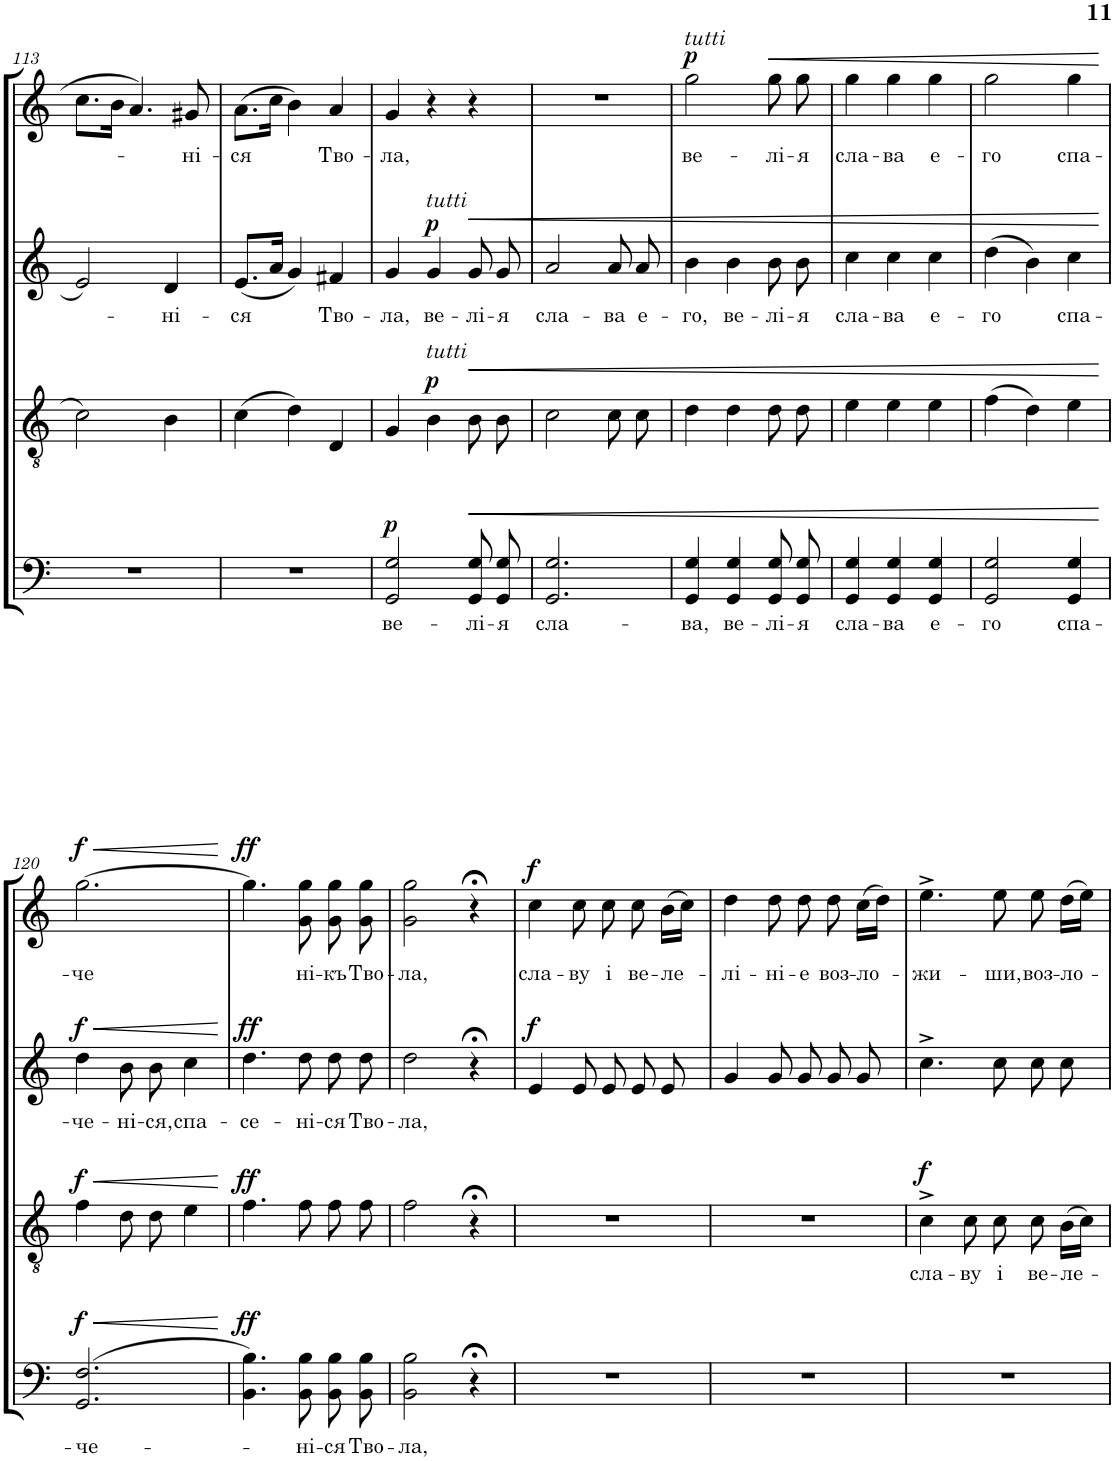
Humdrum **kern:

**kern	**text	**dynam	**kern	**text	**dynam	**kern	**text	**dynam	**kern	**text	**dynam
*part4	*part4	*part4	*part3	*part3	*part3	*part2	*part2	*part2	*part1	*part1	*part1
*staff4	*staff4	*staff4	*staff3	*staff3	*staff3	*staff2	*staff2	*staff2	*staff1	*staff1	*staff1
*I"Бас	*	*	*I"Тенор	*	*	*I"Альт	*	*	*I"Сопрано	*	*
!!LO:PB:g=z
*clefF4	*	*	*clefGv2	*	*	*clefG2	*	*	*clefG2	*	*
*k[]	*	*	*k[]	*	*	*k[]	*	*	*k[]	*	*
*M3/4	*	*	*M3/4	*	*	*M3/4	*	*	*M3/4	*	*
=113	=113	=113	=113	=113	=113	=113	=113	=113	=113	=113	=113
2.r	.	.	2c\	.	.	2e/	.	.	8.cc\L	.	.
.	.	.	.	.	.	.	.	.	16b\Jk	.	.
.	.	.	.	.	.	.	.	.	4.a/	.	.
!	!	!	!	!	!	!	!LO:LY:b	!	!	!	!
.	.	.	4B\	.	.	4d/	-нi-	.	.	.	.
!	!	!	!	!	!	!	!	!	!	!LO:LY:b	!
.	.	.	.	.	.	.	.	.	8g#X/	-нi-	.
=114	=114	=114	=114	=114	=114	=114	=114	=114	=114	=114	=114
!	!	!	!	!	!	!	!LO:LY:b	!	!	!LO:LY:b	!
2.r	.	.	(4c\	.	.	(8.e/L	-ся	.	(8.a\L	-ся	.
.	.	.	.	.	.	16a/Jk	.	.	16cc\Jk	.	.
.	.	.	4d\)	.	.	4g/)	.	.	4b\)	.	.
!	!	!	!	!	!	!	!LO:LY:b	!	!	!LO:LY:b	!
.	.	.	4D/	.	.	4f#X/	Тво-	.	4a/	Тво-	.
=115	=115	=115	=115	=115	=115	=115	=115	=115	=115	=115	=115
!	!LO:LY:b	!LO:DY:a	!	!	!	!	!LO:LY:b	!	!	!LO:LY:b	!
2GG/ 2G/	ве-	p	4G/	.	.	4g/	-ла,	.	4g/	-ла,	.
!	!	!	!	!	!	!LO:TX:a:i:t=tutti	!	!	!	!	!
!	!	!	!LO:TX:a:i:t=tutti	!	!	!	!	!	!	!	!
!	!	!	!	!	!LO:DY:a	!	!LO:LY:b	!LO:DY:a	!	!	!
.	.	.	4B\	.	p	4g/	ве-	p	4r	.	.
!	!LO:LY:b	!LO:HP:b	!	!	!LO:HP:b	!	!LO:LY:b	!LO:HP:b	!	!	!
8GG/ 8G/L	-лi-	<	8B\	.	<	8g/	-лi-	<	4r	.	.
!	!LO:LY:b	!	!	!	!	!	!LO:LY:b	!	!	!	!
8GG/ 8G/J	-я	.	8B\	.	.	8g/	-я	.	.	.	.
=116	=116	=116	=116	=116	=116	=116	=116	=116	=116	=116	=116
!	!LO:LY:b	!	!	!	!	!	!LO:LY:b	!	!	!	!
2.GG/ 2.G/	сла-	.	2c\	.	.	2a/	сла-	.	2.r	.	.
!	!	!	!	!	!	!	!LO:LY:b	!	!	!	!
.	.	.	8c\	.	.	8a/	-ва	.	.	.	.
!	!	!	!	!	!	!	!LO:LY:b	!	!	!	!
.	.	.	8c\	.	.	8a/	е-	.	.	.	.
=117	=117	=117	=117	=117	=117	=117	=117	=117	=117	=117	=117
!	!	!	!	!	!	!	!	!	!LO:TX:a:i:t=tutti	!	!
!	!LO:LY:b	!	!	!	!	!	!LO:LY:b	!	!	!LO:LY:b	!LO:DY:a
4GG/ 4G/	-ва,	.	4d\	.	.	4b\	-го,	.	2gg\	ве-	p
!	!LO:LY:b	!	!	!	!	!	!LO:LY:b	!	!	!	!
4GG/ 4G/	ве-	.	4d\	.	.	4b\	ве-	.	.	.	.
!	!LO:LY:b	!	!	!	!	!	!LO:LY:b	!	!	!LO:LY:b	!LO:HP:b
8GG/ 8G/L	-лi-	.	8d\	.	.	8b\	-лi-	.	8gg\	-лi-	<
!	!LO:LY:b	!	!	!	!	!	!LO:LY:b	!	!	!LO:LY:b	!
8GG/ 8G/J	-я	.	8d\	.	.	8b\	-я	.	8gg\	-я	.
=118	=118	=118	=118	=118	=118	=118	=118	=118	=118	=118	=118
!	!LO:LY:b	!	!	!	!	!	!LO:LY:b	!	!	!LO:LY:b	!
4GG/ 4G/	сла-	.	4e\	.	.	4cc\	сла-	.	4gg\	сла-	.
!	!LO:LY:b	!	!	!	!	!	!LO:LY:b	!	!	!LO:LY:b	!
4GG/ 4G/	-ва	.	4e\	.	.	4cc\	-ва	.	4gg\	-ва	.
!	!LO:LY:b	!	!	!	!	!	!LO:LY:b	!	!	!LO:LY:b	!
4GG/ 4G/	е-	.	4e\	.	.	4cc\	е-	.	4gg\	е-	.
=119	=119	=119	=119	=119	=119	=119	=119	=119	=119	=119	=119
!	!LO:LY:b	!	!	!	!	!	!LO:LY:b	!	!	!LO:LY:b	!
2GG/ 2G/	-го	.	(4f\	.	.	(4dd\	-го	.	2gg\	-го	.
.	.	.	4d\)	.	.	4b\)	.	.	.	.	.
!	!LO:LY:b	!	!	!	!	!	!LO:LY:b	!	!	!LO:LY:b	!
4GG/ 4G/	спа-	.	4e\	.	.	4cc\	спа-	.	4gg\	спа-	.
.	.	[	.	.	[	.	.	[	.	.	[
!!LO:LB:g=z
=120	=120	=120	=120	=120	=120	=120	=120	=120	=120	=120	=120
!	!LO:LY:b	!LO:HP:b	!	!	!LO:HP:b	!	!LO:LY:b	!LO:HP:b	!	!LO:LY:b	!LO:HP:b
!	!	!LO:DY:n=1:a	!	!	!LO:DY:n=1:a	!	!	!LO:DY:n=1:a	!	!	!LO:DY:n=1:a
(2.GG/ 2.F/	-че-	< f	4f\	.	< f	4dd\	-че-	< f	[2.gg\	-че	< f
!	!	!	!	!	!	!	!LO:LY:b	!	!	!	!
.	.	.	8d\	.	.	8b\	-нi-	.	.	.	.
!	!	!	!	!	!	!	!LO:LY:b	!	!	!	!
.	.	.	8d\	.	.	8b\	-ся,	.	.	.	.
!	!	!	!	!	!	!	!LO:LY:b	!	!	!	!
.	.	.	4e\	.	.	4cc\	спа-	.	.	.	.
.	.	[	.	.	[	.	.	[	.	.	[
=121	=121	=121	=121	=121	=121	=121	=121	=121	=121	=121	=121
!	!	!LO:DY:a	!	!	!LO:DY:a	!	!LO:LY:b	!LO:DY:a	!	!	!LO:DY:a
4.BB\ 4.B\)	.	ff	4.f\	.	ff	4.dd\	-се-	ff	4.gg\]	.	ff
!	!LO:LY:b	!	!	!	!	!	!LO:LY:b	!	!	!LO:LY:b	!
8BB\ 8B\	-нi-	.	8f\	.	.	8dd\	-нi-	.	8g\ 8gg\	нi-	.
!	!LO:LY:b	!	!	!	!	!	!LO:LY:b	!	!	!LO:LY:b	!
8BB\ 8B\L	-ся	.	8f\	.	.	8dd\	-ся	.	8g\ 8gg\	-къ	.
!	!LO:LY:b	!	!	!	!	!	!LO:LY:b	!	!	!LO:LY:b	!
8BB\ 8B\J	Тво-	.	8f\	.	.	8dd\	Тво-	.	8g\ 8gg\	Тво-	.
=122	=122	=122	=122	=122	=122	=122	=122	=122	=122	=122	=122
!	!LO:LY:b	!	!	!	!	!	!LO:LY:b	!	!	!LO:LY:b	!
2BB\ 2B\	-ла,	.	2f\	.	.	2dd\	-ла,	.	2g\ 2gg\	-ла,	.
4r;<	.	.	4r;<	.	.	4r;<	.	.	4r;<	.	.
=123	=123	=123	=123	=123	=123	=123	=123	=123	=123	=123	=123
!	!	!	!	!	!	!	!	!LO:DY:a	!	!LO:LY:b	!LO:DY:a
2.r	.	.	2.r	.	.	4e/	.	f	4cc\	сла-	f
!	!	!	!	!	!	!	!	!	!	!LO:LY:b	!
.	.	.	.	.	.	8e/	.	.	8cc\	-ву	.
!	!	!	!	!	!	!	!	!	!	!LO:LY:b	!
.	.	.	.	.	.	8e/	.	.	8cc\	i	.
!	!	!	!	!	!	!	!	!	!	!LO:LY:b	!
.	.	.	.	.	.	8e/	.	.	8cc\	ве-	.
!	!	!	!	!	!	!	!	!	!	!LO:LY:b	!
.	.	.	.	.	.	8e/	.	.	(16b\LL	-ле-	.
.	.	.	.	.	.	.	.	.	16cc\JJ)	.	.
=124	=124	=124	=124	=124	=124	=124	=124	=124	=124	=124	=124
!	!	!	!	!	!	!	!	!	!	!LO:LY:b	!
2.r	.	.	2.r	.	.	4g/	.	.	4dd\	-лі-	.
!	!	!	!	!	!	!	!	!	!	!LO:LY:b	!
.	.	.	.	.	.	8g/	.	.	8dd\	-нi-	.
!	!	!	!	!	!	!	!	!	!	!LO:LY:b	!
.	.	.	.	.	.	8g/	.	.	8dd\	-е	.
!	!	!	!	!	!	!	!	!	!	!LO:LY:b	!
.	.	.	.	.	.	8g/	.	.	8dd\	воз-	.
!	!	!	!	!	!	!	!	!	!	!LO:LY:b	!
.	.	.	.	.	.	8g/	.	.	(16cc\LL	-ло-	.
.	.	.	.	.	.	.	.	.	16dd\JJ)	.	.
=125	=125	=125	=125	=125	=125	=125	=125	=125	=125	=125	=125
!	!	!	!	!LO:LY:b	!LO:DY:a	!	!	!	!	!LO:LY:b	!
2.r	.	.	4c^\	сла-	f	4.cc^\	.	.	4.ee^\	-жи-	.
!	!	!	!	!LO:LY:b	!	!	!	!	!	!	!
.	.	.	8c\	-ву	.	.	.	.	.	.	.
!	!	!	!	!LO:LY:b	!	!	!	!	!	!LO:LY:b	!
.	.	.	8c\	i	.	8cc\	.	.	8ee\	-ши,	.
!	!	!	!	!LO:LY:b	!	!	!	!	!	!LO:LY:b	!
.	.	.	8c\	ве-	.	8cc\	.	.	8ee\	воз-	.
!	!	!	!	!LO:LY:b	!	!	!	!	!	!LO:LY:b	!
.	.	.	(16B\LL	-ле-	.	8cc\	.	.	(16dd\LL	-ло-	.
.	.	.	16c\JJ)	.	.	.	.	.	16ee\JJ)	.	.
=	=	=	=	=	=	=	=	=	=	=	=
*-	*-	*-	*-	*-	*-	*-	*-	*-	*-	*-	*-
